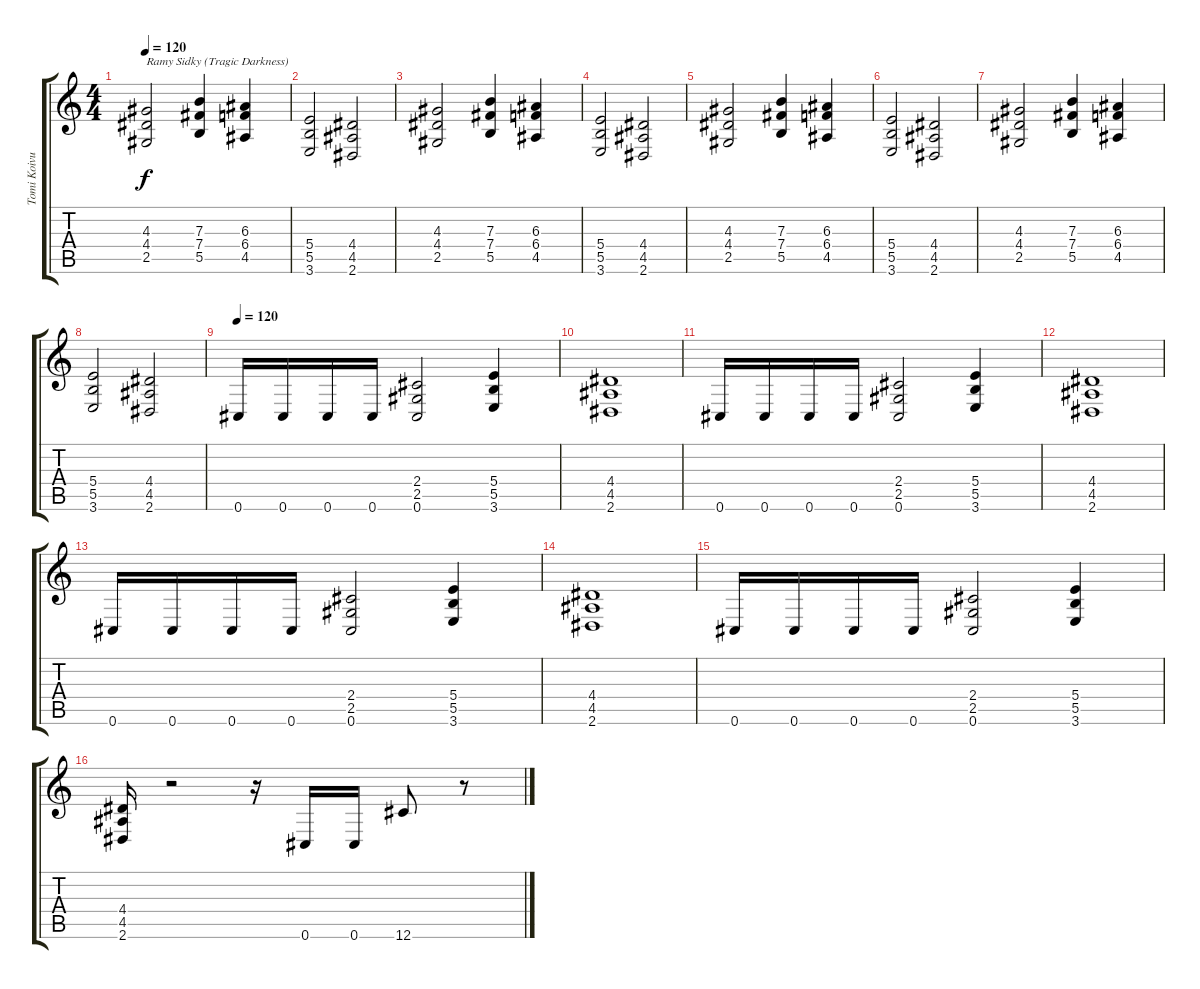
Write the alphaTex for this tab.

\track ("Tomi Koivusaari" "Tomi Koivu") {instrument distortionguitar}
\staff {score tabs}
\tuning (Db4 Ab3 E3 B2 Gb2 Db2) {hide}
\ts (4 4)
\tempo 120
\clef g2
\ks c
(4.3 4.4 2.5).2{txt "Ramy Sidky (Tragic Darkness)" dy f instrument distortionguitar} (7.3 7.4 5.5).4 (6.3 6.4 4.5).4 |
(5.4 5.5 3.6).2 (4.4 4.5 2.6).2 |
(4.3 4.4 2.5).2{txt ""} (7.3 7.4 5.5).4 (6.3 6.4 4.5).4 |
(5.4 5.5 3.6).2 (4.4 4.5 2.6).2 |
(4.3 4.4 2.5).2 (7.3 7.4 5.5).4 (6.3 6.4 4.5).4 |
(5.4 5.5 3.6).2 (4.4 4.5 2.6).2 |
(4.3 4.4 2.5).2 (7.3 7.4 5.5).4 (6.3 6.4 4.5).4 |
(5.4 5.5 3.6).2 (4.4 4.5 2.6).2 |
\tempo 120
0.6.16 0.6.16 0.6.16 0.6.16 (2.4 2.5 0.6).2 (5.4 5.5 3.6).4 |
(4.4 4.5 2.6).1 |
0.6.16 0.6.16 0.6.16 0.6.16 (2.4 2.5 0.6).2 (5.4 5.5 3.6).4 |
(4.4 4.5 2.6).1 |
0.6.16 0.6.16 0.6.16 0.6.16 (2.4 2.5 0.6).2 (5.4 5.5 3.6).4 |
(4.4 4.5 2.6).1 |
0.6.16 0.6.16 0.6.16 0.6.16 (2.4 2.5 0.6).2 (5.4 5.5 3.6).4 |
(4.4 4.5 2.6).16 r.2 r.16 0.6.16 0.6.16 12.6{ss}.8 r.8
